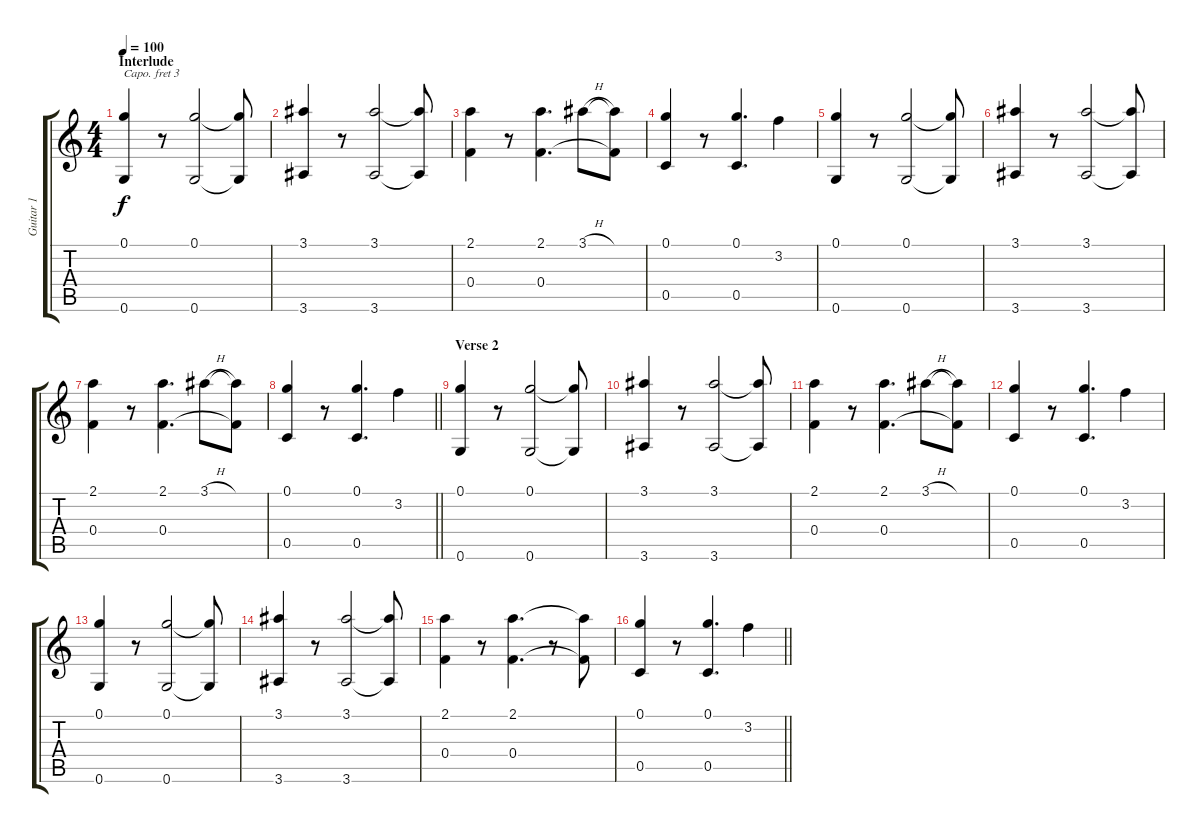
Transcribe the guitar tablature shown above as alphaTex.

\track ("Guitar 1" "Guitar 1") {instrument acousticguitarsteel}
\staff {score tabs}
\capo 3
\tuning (E4 B3 G3 D3 A2 E2) {hide}
\ts (4 4)
\section ("" "Interlude")
\tempo 100
\clef g2
\ks c
(0.1 0.6).4{dy f} r.8 (0.1 0.6).2 (0.1{t} 0.6{t}).8 |
(3.1 3.6).4 r.8 (3.1 3.6).2 (3.1{t} 3.6{t}).8 |
(2.1 0.4).4 r.8 (2.1 0.4).4{d} 3.1{h}.8 (3.1{t} 0.4{t}).8 |
(0.1 0.5).4 r.8 (0.1 0.5).4{d} 3.2.4 |
(0.1 0.6).4 r.8 (0.1 0.6).2 (0.1{t} 0.6{t}).8 |
(3.1 3.6).4 r.8 (3.1 3.6).2 (3.1{t} 3.6{t}).8 |
(2.1 0.4).4 r.8 (2.1 0.4).4{d} 3.1{h}.8 (3.1{t} 0.4{t}).8 |
\barLineRight lightlight
(0.1 0.5).4 r.8 (0.1 0.5).4{d} 3.2.4 |
\section ("" "Verse 2")
(0.1 0.6).4 r.8 (0.1 0.6).2 (0.1{t} 0.6{t}).8 |
(3.1 3.6).4 r.8 (3.1 3.6).2 (3.1{t} 3.6{t}).8 |
(2.1 0.4).4 r.8 (2.1 0.4).4{d} 3.1{h}.8 (3.1{t} 0.4{t}).8 |
(0.1 0.5).4 r.8 (0.1 0.5).4{d} 3.2.4 |
(0.1 0.6).4 r.8 (0.1 0.6).2 (0.1{t} 0.6{t}).8 |
(3.1 3.6).4 r.8 (3.1 3.6).2 (3.1{t} 3.6{t}).8 |
(2.1 0.4).4 r.8 (2.1 0.4).4{d} r.8 (2.1{t} 0.4{t}).8 |
\barLineRight lightlight
(0.1 0.5).4 r.8 (0.1 0.5).4{d} 3.2.4
